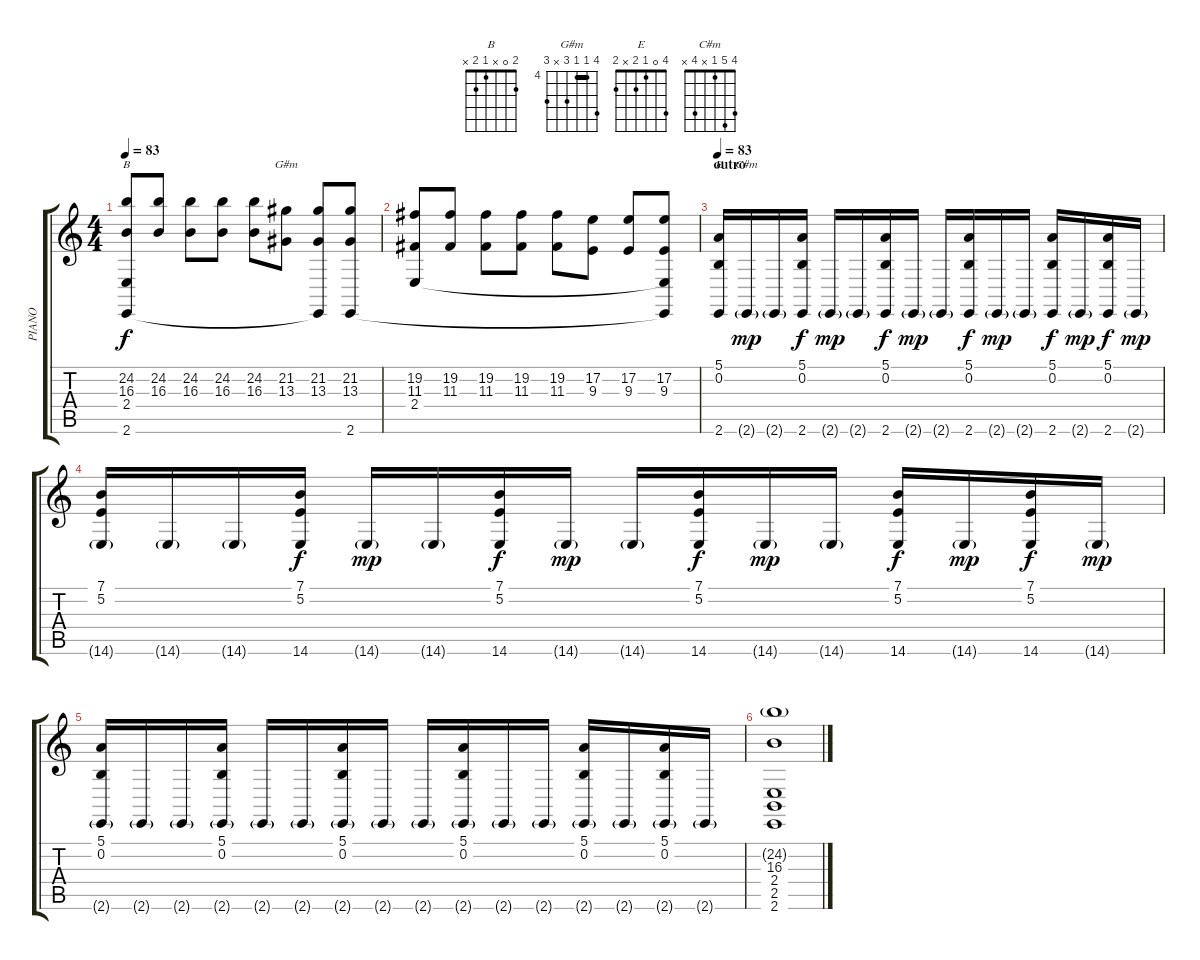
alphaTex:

\track ("PIANO" "PIANO") {instrument acousticgrandpiano}
\staff {score tabs}
\tuning (E4 B3 G3 D3 A2 D2) {hide}
\chord ("B" 2 0 x 1 2 x)
\chord ("G#m" 7 4 4 6 x 6) {firstfret 4 barre 4}
\chord ("E" 4 0 1 2 x 2)
\chord ("C#m" 4 5 1 x 4 x)
\ts (4 4)
\tempo 83
\clef g2
\ks c
(24.2 16.3 2.4 2.6).8{ch "B" dy f} (24.2 16.3).8 (24.2 16.3).8 (24.2 16.3).8 (24.2 16.3).8 (21.2 13.3).8{ch "G#m"} (21.2 13.3 2.6{t}).8 (21.2 13.3 2.6).8 |
(19.2 11.3 2.4).8 (19.2 11.3).8 (19.2 11.3).8 (19.2 11.3).8 (19.2 11.3).8 (17.2 9.3).8 (17.2 9.3).8 (17.2 9.3 2.4{t} 2.6{t}).8 |
\section ("" "outro")
\tempo 83
(5.1 0.2 2.6).16{ch "E"} 2.6{g}.16{ch "C#m" dy mp} 2.6{g}.16 (5.1 0.2 2.6).16{dy f} 2.6{g}.16{dy mp} 2.6{g}.16 (5.1 0.2 2.6).16{dy f} 2.6{g}.16{dy mp} 2.6{g}.16 (5.1 0.2 2.6).16{dy f} 2.6{g}.16{dy mp} 2.6{g}.16 (5.1 0.2 2.6).16{dy f} 2.6{g}.16{dy mp} (5.1 0.2 2.6).16{dy f} 2.6{g}.16{dy mp} |
(7.1 5.2 14.6{g}).16 14.6{g}.16 14.6{g}.16 (7.1 5.2 14.6).16{dy f} 14.6{g}.16{dy mp} 14.6{g}.16 (7.1 5.2 14.6).16{dy f} 14.6{g}.16{dy mp} 14.6{g}.16 (7.1 5.2 14.6).16{dy f} 14.6{g}.16{dy mp} 14.6{g}.16 (7.1 5.2 14.6).16{dy f} 14.6{g}.16{dy mp} (7.1 5.2 14.6).16{dy f} 14.6{g}.16{dy mp} |
(5.1 0.2 2.6{g}).16 2.6{g}.16 2.6{g}.16 (5.1 0.2 2.6{g}).16 2.6{g}.16 2.6{g}.16 (5.1 0.2 2.6{g}).16 2.6{g}.16 2.6{g}.16 (5.1 0.2 2.6{g}).16 2.6{g}.16 2.6{g}.16 (5.1 0.2 2.6{g}).16 2.6{g}.16 (5.1 0.2 2.6{g}).16 2.6{g}.16 |
(24.2{g} 16.3 2.4 2.5 2.6).1
